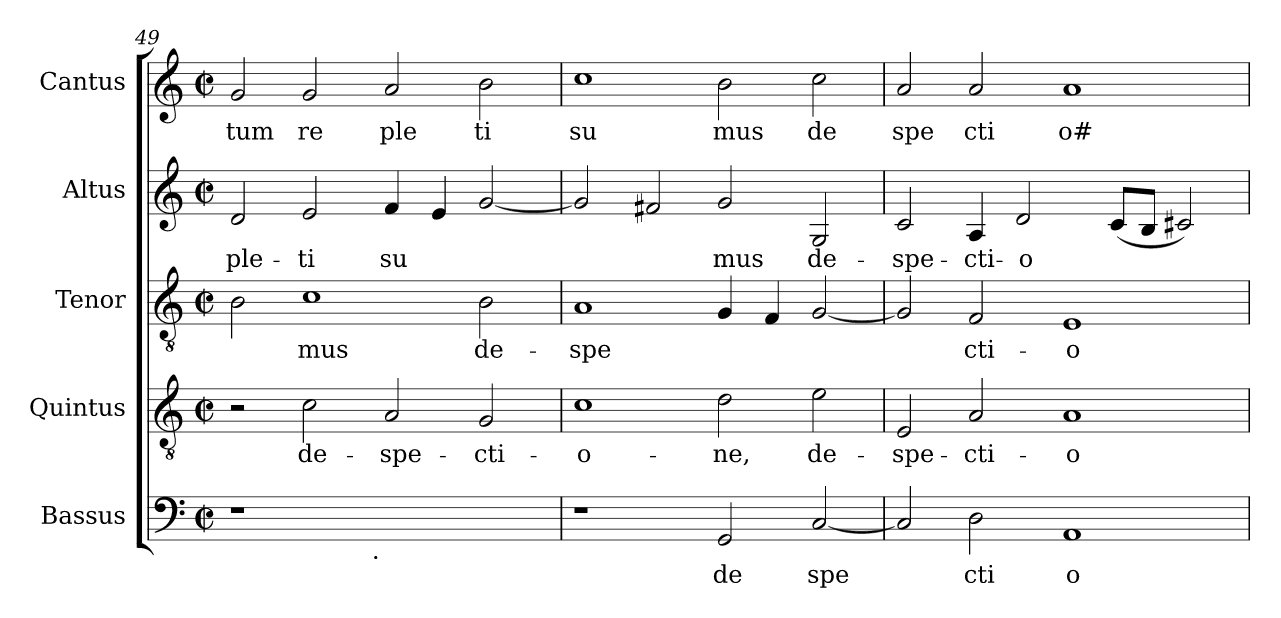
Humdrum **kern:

**kern	**text	**kern	**text	**kern	**text	**kern	**text	**kern	**text
*part5	*part5	*part4	*part4	*part3	*part3	*part2	*part2	*part1	*part1
*staff5	*staff5	*staff4	*staff4	*staff3	*staff3	*staff2	*staff2	*staff1	*staff1
*I"Bassus	*	*I"Quintus	*	*I"Tenor	*	*I"Altus	*	*I"Cantus	*
!!LO:PB:g=z
*clefF4	*	*clefGv2	*	*clefGv2	*	*clefG2	*	*clefG2	*
*k[]	*	*k[]	*	*k[]	*	*k[]	*	*k[]	*
*C:	*	*C:	*	*C:	*	*C:	*	*C:	*
*M2/2	*	*M2/2	*	*M2/2	*	*M2/2	*	*M2/2	*
*met(c|)	*	*met(c|)	*	*met(c|)	*	*met(c|)	*	*met(c|)	*
=49	=49	=49	=49	=49	=49	=49	=49	=49	=49
!	!	!	!	!	!LO:LY:b:cj	!	!LO:LY:b:cj	!	!LO:LY:b:cj
*^	*	*	*	*	*	*	*	*	*
1r	2ryy	.	2r	.	2B\	.	2d/	-ple-	2g/	tum
!	!	!	!	!LO:LY:b:cj	!	!LO:LY:b:cj	!	!LO:LY:b:cj	!	!LO:LY:b:cj
.	4...ryy	.	2c\	de-	1c	mus	2e/	-ti	2g/	re
!	!LO:TX:b:t=.	!	!	!	!	!	!	!	!	!
.	1ryy	.	.	.	.	.	.	.	.	.
!	!	!	!	!LO:LY:b:cj	!	!	!	!LO:LY:b:cj	!	!LO:LY:b:cj
1ryy	.	.	2A/	-spe-	.	.	4f/	su-	2a/	ple
!	!	!	!	!	!	!	!	!LO:LY:b:cj	!	!
.	.	.	.	.	.	.	4e/	--	.	.
!	!	!	!	!LO:LY:b:cj	!	!LO:LY:b:cj	!	!LO:LY:b:cj	!	!LO:LY:b:cj
.	.	.	2G/	-cti-	2B\	de-	[<2g/	--	2b\	ti
.	32ryy	.	.	.	.	.	.	.	.	.
=50	=50	=50	=50	=50	=50	=50	=50	=50	=50	=50
!	!	!	!	!LO:LY:b:cj	!	!LO:LY:b:cj	!	!LO:LY:b:cj	!	!LO:LY:b:cj
*v	*v	*	*	*	*	*	*	*	*	*
1r	.	1c	-o-	1A	-spe-	2g/]	--	1cc	su
!	!	!	!	!	!	!	!LO:LY:b:cj	!	!
.	.	.	.	.	.	2f#/	--	.	.
!	!LO:LY:b:cj	!	!LO:LY:b:cj	!	!LO:LY:b:cj	!	!LO:LY:b:cj	!	!LO:LY:b:cj
2GG/	de	2d\	-ne,	4G/	--	2g/	-mus	2b\	mus
!	!	!	!	!	!LO:LY:b:cj	!	!	!	!
.	.	.	.	4F/	--	.	.	.	.
!	!LO:LY:b:cj	!	!LO:LY:b:cj	!	!LO:LY:b:cj	!	!LO:LY:b:cj	!	!LO:LY:b:cj
[<2C/	spe	2e\	de-	[<2G/	--	2G/	de-	2cc\	de
=51	=51	=51	=51	=51	=51	=51	=51	=51	=51
!	!LO:LY:b:cj	!	!LO:LY:b:cj	!	!LO:LY:b:cj	!	!LO:LY:b:cj	!	!LO:LY:b:cj
2C/]	.	2E/	-spe-	2G/]	--	2c/	-spe-	2a/	spe
!	!LO:LY:b:cj	!	!LO:LY:b:cj	!	!LO:LY:b:cj	!	!LO:LY:b:cj	!	!LO:LY:b:cj
2D\	cti	2A/	-cti-	2F/	-cti-	4A/	-cti-	2a/	cti
!	!	!	!	!	!	!	!LO:LY:b:cj	!	!
.	.	.	.	.	.	2d/	-o-	.	.
!	!LO:LY:b:cj	!	!LO:LY:b:cj	!	!LO:LY:b:cj	!	!	!	!LO:LY:b:cj
1AA	o	1A	-o-	1E	-o-	.	.	1a	o#
!	!	!	!	!	!	!	!LO:LY:b:cj	!	!
.	.	.	.	.	.	(<8c/L	--	.	.
!	!	!	!	!	!	!	!LO:LY:b:cj	!	!
.	.	.	.	.	.	8B/J	--	.	.
!	!	!	!	!	!	!	!LO:LY:b:cj	!	!
.	.	.	.	.	.	2c#/)	--	.	.
=	=	=	=	=	=	=	=	=	=
*-	*-	*-	*-	*-	*-	*-	*-	*-	*-
